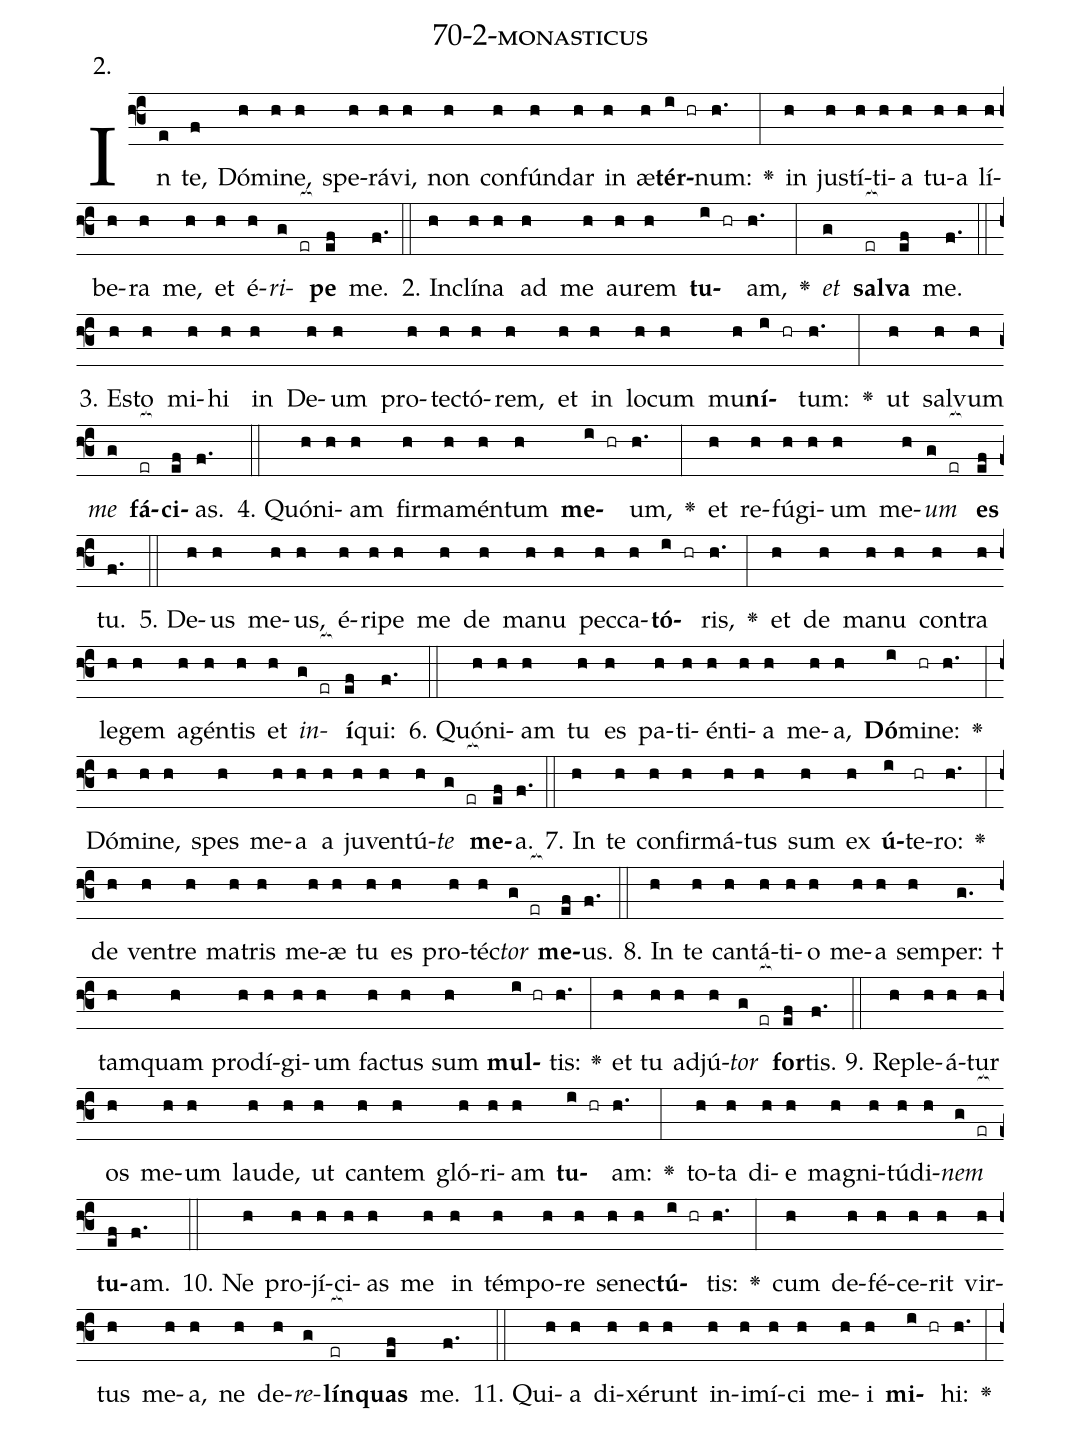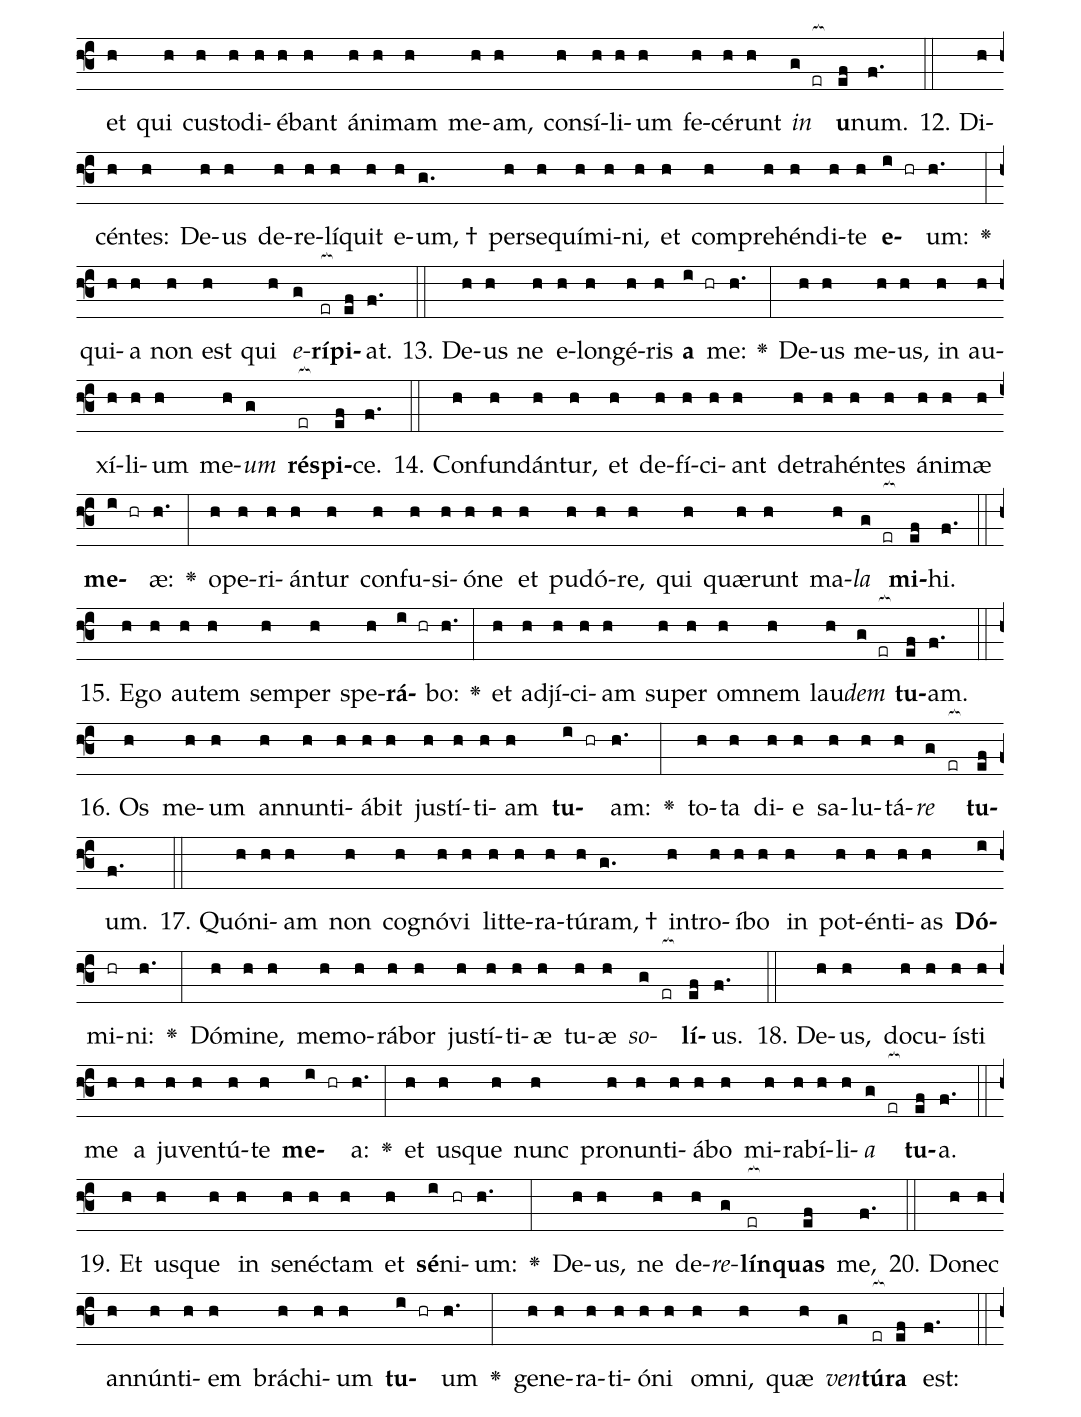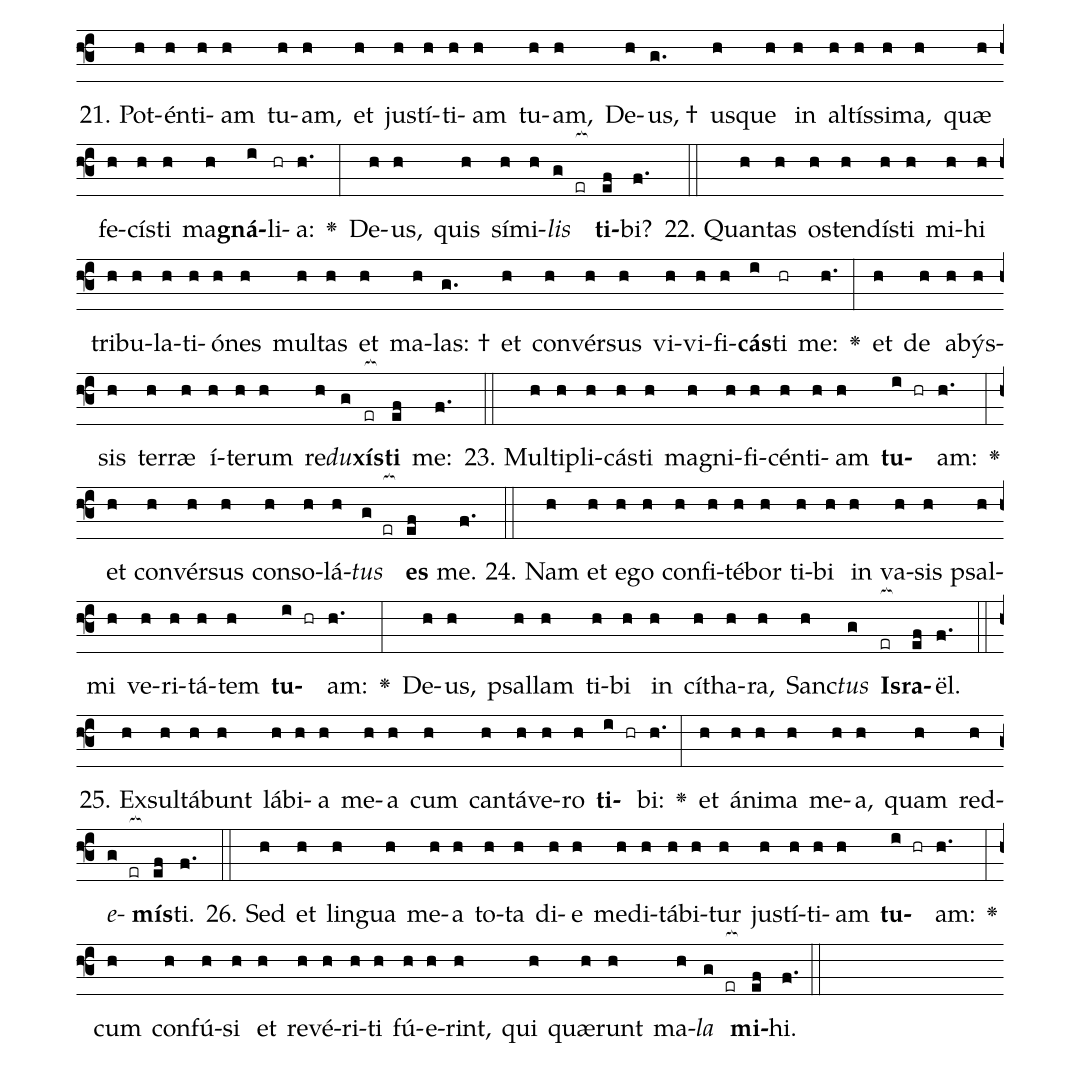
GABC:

name: 70-2-monasticus;
annotation: 2.;
%%
(f3)In(e) te,(f) Dó(h)mi(h)ne,(h) spe(h)rá(h)vi,(h) non(h) con(h)fún(h)dar(h) in(h) æ(h)<b>tér</b>(i hr)num:(h.) <v>\greheightstar</v>(:) in(h) jus(h)tí(h)ti(h)a(h) tu(h)a(h) lí(h)be(h)ra(h) me,(h) et(h) é(h)<i>ri</i>(g er[ocb:1{])<b>pe</b>(ef[ocb:0}]) me.(f.) (::)
2. In(h)clí(h)na(h) ad(h) me(h) au(h)rem(h) <b>tu</b>(i hr)am,(h.) <v>\greheightstar</v>(:) <i>et</i>(g) <b>sal</b>(er[ocb:1{])<b>va</b>(ef[ocb:0}]) me.(f.) (::)
3. Es(h)to(h) mi(h)hi(h) in(h) De(h)um(h) pro(h)tec(h)tó(h)rem,(h) et(h) in(h) lo(h)cum(h) mu(h)<b>ní</b>(i hr)tum:(h.) <v>\greheightstar</v>(:) ut(h) sal(h)vum(h) <i>me</i>(g) <b>fá</b>(er[ocb:1{])<b>ci</b>(ef[ocb:0}])as.(f.) (::)
4. Quón(h)i(h)am(h) fir(h)ma(h)mén(h)tum(h) <b>me</b>(i hr)um,(h.) <v>\greheightstar</v>(:) et(h) re(h)fú(h)gi(h)um(h) me(h)<i>um</i>(g er[ocb:1{]) <b>es</b>(ef[ocb:0}]) tu.(f.) (::)
5. De(h)us(h) me(h)us,(h) é(h)ri(h)pe(h) me(h) de(h) ma(h)nu(h) pec(h)ca(h)<b>tó</b>(i hr)ris,(h.) <v>\greheightstar</v>(:) et(h) de(h) ma(h)nu(h) con(h)tra(h) le(h)gem(h) a(h)gén(h)tis(h) et(h) <i>in</i>(g er[ocb:1{])<b>í</b>(ef[ocb:0}])qui:(f.) (::)
6. Quón(h)i(h)am(h) tu(h) es(h) pa(h)ti(h)én(h)ti(h)a(h) me(h)a,(h) <b>Dó</b>(i)mi(hr)ne:(h.) <v>\greheightstar</v>(:) Dó(h)mi(h)ne,(h) spes(h) me(h)a(h) a(h) ju(h)ven(h)tú(h)<i>te</i>(g er[ocb:1{]) <b>me</b>(ef[ocb:0}])a.(f.) (::)
7. In(h) te(h) con(h)fir(h)má(h)tus(h) sum(h) ex(h) <b>ú</b>(i)te(hr)ro:(h.) <v>\greheightstar</v>(:) de(h) ven(h)tre(h) ma(h)tris(h) me(h)æ(h) tu(h) es(h) pro(h)téc(h)<i>tor</i>(g er[ocb:1{]) <b>me</b>(ef[ocb:0}])us.(f.) (::)
8. In(h) te(h) can(h)tá(h)ti(h)o(h) me(h)a(h) sem(h)per: †(g.) tam(h)quam(h) prod(h)í(h)gi(h)um(h) fac(h)tus(h) sum(h) <b>mul</b>(i hr)tis:(h.) <v>\greheightstar</v>(:) et(h) tu(h) ad(h)jú(h)<i>tor</i>(g er[ocb:1{]) <b>for</b>(ef[ocb:0}])tis.(f.) (::)
9. Re(h)ple(h)á(h)tur(h) os(h) me(h)um(h) lau(h)de,(h) ut(h) can(h)tem(h) gló(h)ri(h)am(h) <b>tu</b>(i hr)am:(h.) <v>\greheightstar</v>(:) to(h)ta(h) di(h)e(h) ma(h)gni(h)tú(h)di(h)<i>nem</i>(g er[ocb:1{]) <b>tu</b>(ef[ocb:0}])am.(f.) (::)
10. Ne(h) pro(h)jí(h)ci(h)as(h) me(h) in(h) tém(h)po(h)re(h) se(h)nec(h)<b>tú</b>(i hr)tis:(h.) <v>\greheightstar</v>(:) cum(h) de(h)fé(h)ce(h)rit(h) vir(h)tus(h) me(h)a,(h) ne(h) de(h)<i>re</i>(g)<b>lín</b>(er[ocb:1{])<b>quas</b>(ef[ocb:0}]) me.(f.) (::)
11. Qui(h)a(h) di(h)xé(h)runt(h) in(h)i(h)mí(h)ci(h) me(h)i(h) <b>mi</b>(i hr)hi:(h.) <v>\greheightstar</v>(:) et(h) qui(h) cus(h)to(h)di(h)é(h)bant(h) á(h)ni(h)mam(h) me(h)am,(h) con(h)sí(h)li(h)um(h) fe(h)cé(h)runt(h) <i>in</i>(g er[ocb:1{]) <b>u</b>(ef[ocb:0}])num.(f.) (::)
12. Di(h)cén(h)tes:(h) De(h)us(h) de(h)re(h)lí(h)quit(h) e(h)um, †(g.) per(h)se(h)quí(h)mi(h)ni,(h) et(h) com(h)pre(h)hén(h)di(h)te(h) <b>e</b>(i hr)um:(h.) <v>\greheightstar</v>(:) qui(h)a(h) non(h) est(h) qui(h) <i>e</i>(g)<b>rí</b>(er[ocb:1{])<b>pi</b>(ef[ocb:0}])at.(f.) (::)
13. De(h)us(h) ne(h) e(h)lon(h)gé(h)ris(h) <b>a</b>(i hr) me:(h.) <v>\greheightstar</v>(:) De(h)us(h) me(h)us,(h) in(h) au(h)xí(h)li(h)um(h) me(h)<i>um</i>(g) <b>ré</b>(er[ocb:1{])<b>spi</b>(ef[ocb:0}])ce.(f.) (::)
14. Con(h)fun(h)dán(h)tur,(h) et(h) de(h)fí(h)ci(h)ant(h) de(h)tra(h)hén(h)tes(h) á(h)ni(h)mæ(h) <b>me</b>(i hr)æ:(h.) <v>\greheightstar</v>(:) o(h)pe(h)ri(h)án(h)tur(h) con(h)fu(h)si(h)ó(h)ne(h) et(h) pu(h)dó(h)re,(h) qui(h) quæ(h)runt(h) ma(h)<i>la</i>(g er[ocb:1{]) <b>mi</b>(ef[ocb:0}])hi.(f.) (::)
15. E(h)go(h) au(h)tem(h) sem(h)per(h) spe(h)<b>rá</b>(i hr)bo:(h.) <v>\greheightstar</v>(:) et(h) ad(h)jí(h)ci(h)am(h) su(h)per(h) om(h)nem(h) lau(h)<i>dem</i>(g er[ocb:1{]) <b>tu</b>(ef[ocb:0}])am.(f.) (::)
16. Os(h) me(h)um(h) an(h)nun(h)ti(h)á(h)bit(h) jus(h)tí(h)ti(h)am(h) <b>tu</b>(i hr)am:(h.) <v>\greheightstar</v>(:) to(h)ta(h) di(h)e(h) sa(h)lu(h)tá(h)<i>re</i>(g er[ocb:1{]) <b>tu</b>(ef[ocb:0}])um.(f.) (::)
17. Quón(h)i(h)am(h) non(h) co(h)gnó(h)vi(h) lit(h)te(h)ra(h)tú(h)ram, †(g.) in(h)tro(h)í(h)bo(h) in(h) pot(h)én(h)ti(h)as(h) <b>Dó</b>(i)mi(hr)ni:(h.) <v>\greheightstar</v>(:) Dó(h)mi(h)ne,(h) me(h)mo(h)rá(h)bor(h) jus(h)tí(h)ti(h)æ(h) tu(h)æ(h) <i>so</i>(g er[ocb:1{])<b>lí</b>(ef[ocb:0}])us.(f.) (::)
18. De(h)us,(h) do(h)cu(h)ís(h)ti(h) me(h) a(h) ju(h)ven(h)tú(h)te(h) <b>me</b>(i hr)a:(h.) <v>\greheightstar</v>(:) et(h) us(h)que(h) nunc(h) pro(h)nun(h)ti(h)á(h)bo(h) mi(h)ra(h)bí(h)li(h)<i>a</i>(g er[ocb:1{]) <b>tu</b>(ef[ocb:0}])a.(f.) (::)
19. Et(h) us(h)que(h) in(h) se(h)néc(h)tam(h) et(h) <b>sé</b>(i)ni(hr)um:(h.) <v>\greheightstar</v>(:) De(h)us,(h) ne(h) de(h)<i>re</i>(g)<b>lín</b>(er[ocb:1{])<b>quas</b>(ef[ocb:0}]) me,(f.) (::)
20. Do(h)nec(h) an(h)nún(h)ti(h)em(h) brá(h)chi(h)um(h) <b>tu</b>(i hr)um(h.) <v>\greheightstar</v>(:) ge(h)ne(h)ra(h)ti(h)ó(h)ni(h) om(h)ni,(h) quæ(h) <i>ven</i>(g)<b>tú</b>(er[ocb:1{])<b>ra</b>(ef[ocb:0}]) est:(f.) (::)
21. Pot(h)én(h)ti(h)am(h) tu(h)am,(h) et(h) jus(h)tí(h)ti(h)am(h) tu(h)am,(h) De(h)us, †(g.) us(h)que(h) in(h) al(h)tís(h)si(h)ma,(h) quæ(h) fe(h)cís(h)ti(h) ma(h)<b>gná</b>(i)li(hr)a:(h.) <v>\greheightstar</v>(:) De(h)us,(h) quis(h) sí(h)mi(h)<i>lis</i>(g er[ocb:1{]) <b>ti</b>(ef[ocb:0}])bi?(f.) (::)
22. Quan(h)tas(h) os(h)ten(h)dís(h)ti(h) mi(h)hi(h) tri(h)bu(h)la(h)ti(h)ó(h)nes(h) mul(h)tas(h) et(h) ma(h)las: †(g.) et(h) con(h)vér(h)sus(h) vi(h)vi(h)fi(h)<b>cás</b>(i)ti(hr) me:(h.) <v>\greheightstar</v>(:) et(h) de(h) a(h)býs(h)sis(h) ter(h)ræ(h) í(h)te(h)rum(h) re(h)<i>du</i>(g)<b>xís</b>(er[ocb:1{])<b>ti</b>(ef[ocb:0}]) me:(f.) (::)
23. Mul(h)ti(h)pli(h)cás(h)ti(h) ma(h)gni(h)fi(h)cén(h)ti(h)am(h) <b>tu</b>(i hr)am:(h.) <v>\greheightstar</v>(:) et(h) con(h)vér(h)sus(h) con(h)so(h)lá(h)<i>tus</i>(g er[ocb:1{]) <b>es</b>(ef[ocb:0}]) me.(f.) (::)
24. Nam(h) et(h) e(h)go(h) con(h)fi(h)té(h)bor(h) ti(h)bi(h) in(h) va(h)sis(h) psal(h)mi(h) ve(h)ri(h)tá(h)tem(h) <b>tu</b>(i hr)am:(h.) <v>\greheightstar</v>(:) De(h)us,(h) psal(h)lam(h) ti(h)bi(h) in(h) cí(h)tha(h)ra,(h) Sanc(h)<i>tus</i>(g) <b>Is</b>(er[ocb:1{])<b>ra</b>(ef[ocb:0}])ël.(f.) (::)
25. Ex(h)sul(h)tá(h)bunt(h) lá(h)bi(h)a(h) me(h)a(h) cum(h) can(h)tá(h)ve(h)ro(h) <b>ti</b>(i hr)bi:(h.) <v>\greheightstar</v>(:) et(h) á(h)ni(h)ma(h) me(h)a,(h) quam(h) red(h)<i>e</i>(g er[ocb:1{])<b>mís</b>(ef[ocb:0}])ti.(f.) (::)
26. Sed(h) et(h) lin(h)gua(h) me(h)a(h) to(h)ta(h) di(h)e(h) me(h)di(h)tá(h)bi(h)tur(h) jus(h)tí(h)ti(h)am(h) <b>tu</b>(i hr)am:(h.) <v>\greheightstar</v>(:) cum(h) con(h)fú(h)si(h) et(h) re(h)vé(h)ri(h)ti(h) fú(h)e(h)rint,(h) qui(h) quæ(h)runt(h) ma(h)<i>la</i>(g er[ocb:1{]) <b>mi</b>(ef[ocb:0}])hi.(f.) (::)
